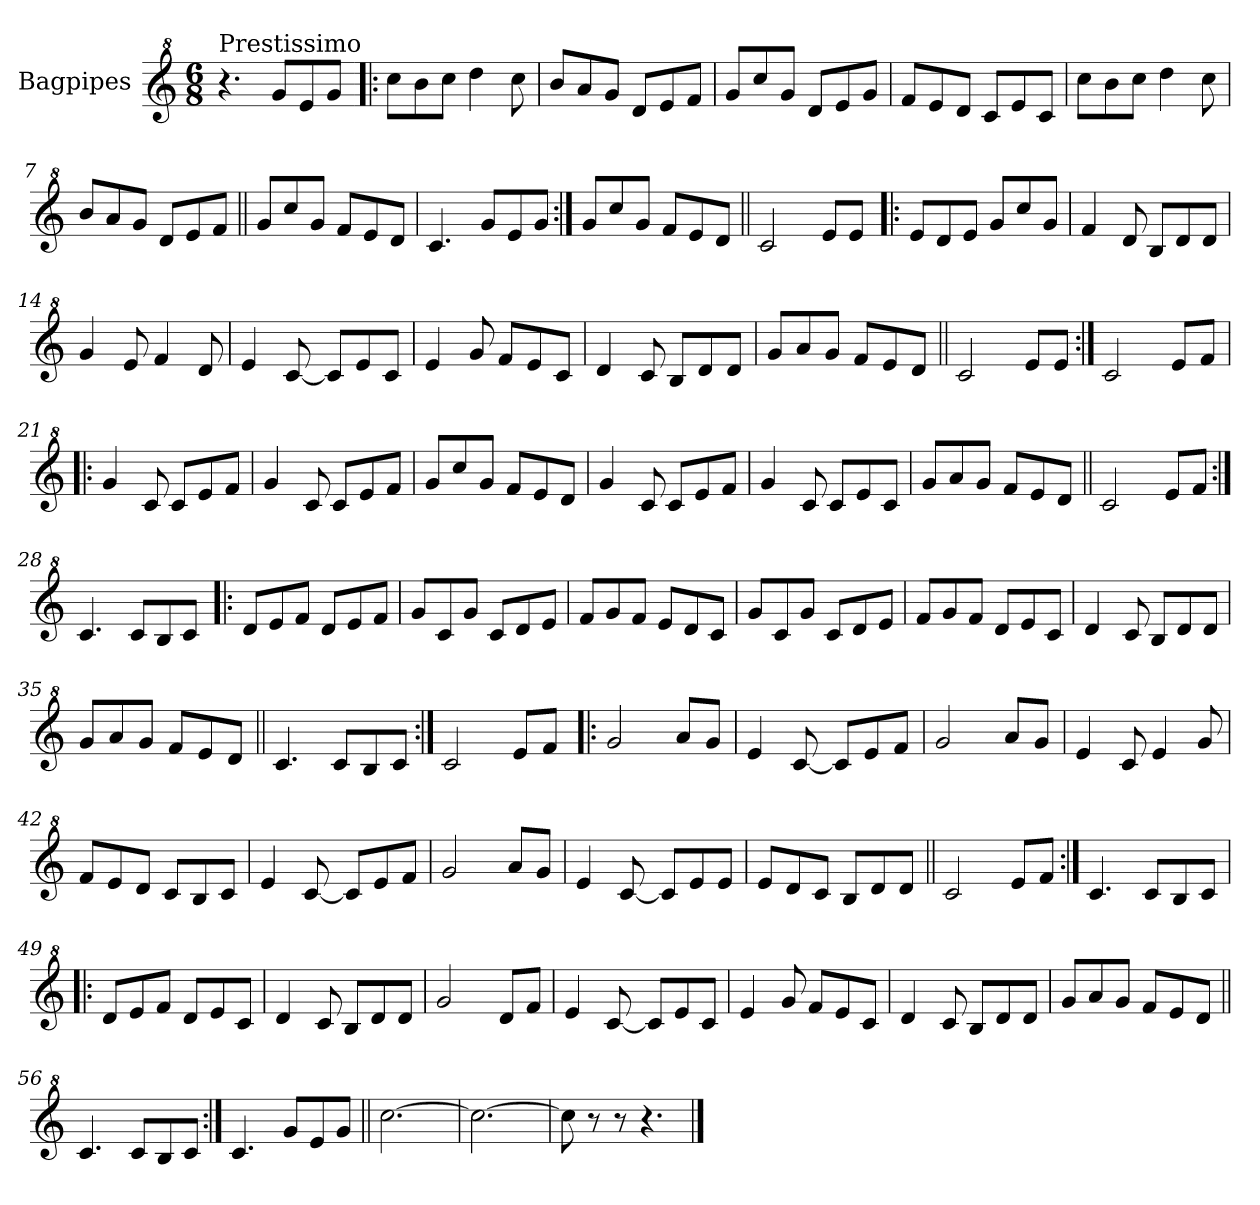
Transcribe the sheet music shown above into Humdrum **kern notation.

**kern
*part1
*staff1
*I"Bagpipes
*I'Bag
*clefG^2
*k[]
*C:
*M6/8
=1
!LO:TX:a:t=Prestissimo
4.r
8gg/L
8ee/
8gg/J
=2!|:
8ccc\L
8bb\
8ccc\J
4ddd\
8ccc\
=3
8bb/L
8aa/
8gg/J
8dd/L
8ee/
8ff/J
=4
8gg/L
8ccc/
8gg/J
8dd/L
8ee/
8gg/J
=5
8ff/L
8ee/
8dd/J
8cc/L
8ee/
8cc/J
=6
8ccc\L
8bb\
8ccc\J
4ddd\
8ccc\
=7
8bb/L
8aa/
8gg/J
8dd/L
8ee/
8ff/J
!!LO:LB:g=z
=8||
8gg/L
8ccc/
8gg/J
8ff/L
8ee/
8dd/J
=9
4.cc/
8gg/L
8ee/
8gg/J
=10:|!
8gg/L
8ccc/
8gg/J
8ff/L
8ee/
8dd/J
=11||
2cc/
8ee/L
8ee/J
=12!|:
8ee/L
8dd/
8ee/J
8gg/L
8ccc/
8gg/J
=13
4ff/
8dd/
8b/L
8dd/
8dd/J
=14
4gg/
8ee/
4ff/
8dd/
=15
4ee/
[8cc/
8cc/L]
8ee/
8cc/J
!!LO:LB:g=z
=16
4ee/
8gg/
8ff/L
8ee/
8cc/J
=17
4dd/
8cc/
8b/L
8dd/
8dd/J
=18
8gg/L
8aa/
8gg/J
8ff/L
8ee/
8dd/J
=19||
2cc/
8ee/L
8ee/J
=20:|!
2cc/
8ee/L
8ff/J
=21!|:
4gg/
8cc/
8cc/L
8ee/
8ff/J
=22
4gg/
8cc/
8cc/L
8ee/
8ff/J
=23
8gg/L
8ccc/
8gg/J
8ff/L
8ee/
8dd/J
!!LO:LB:g=z
=24
4gg/
8cc/
8cc/L
8ee/
8ff/J
=25
4gg/
8cc/
8cc/L
8ee/
8cc/J
=26
8gg/L
8aa/
8gg/J
8ff/L
8ee/
8dd/J
=27||
2cc/
8ee/L
8ff/J
=28:|!
4.cc/
8cc/L
8b/
8cc/J
=29!|:
8dd/L
8ee/
8ff/J
8dd/L
8ee/
8ff/J
=30
8gg/L
8cc/
8gg/J
8cc/L
8dd/
8ee/J
=31
8ff/L
8gg/
8ff/J
8ee/L
8dd/
8cc/J
!!LO:LB:g=z
=32
8gg/L
8cc/
8gg/J
8cc/L
8dd/
8ee/J
=33
8ff/L
8gg/
8ff/J
8dd/L
8ee/
8cc/J
=34
4dd/
8cc/
8b/L
8dd/
8dd/J
=35
8gg/L
8aa/
8gg/J
8ff/L
8ee/
8dd/J
=36||
4.cc/
8cc/L
8b/
8cc/J
=37:|!
2cc/
8ee/L
8ff/J
=38!|:
2gg/
8aa/L
8gg/J
=39
4ee/
[8cc/
8cc/L]
8ee/
8ff/J
=40
2gg/
8aa/L
8gg/J
!!LO:LB:g=z
=41
4ee/
8cc/
4ee/
8gg/
=42
8ff/L
8ee/
8dd/J
8cc/L
8b/
8cc/J
=43
4ee/
[8cc/
8cc/L]
8ee/
8ff/J
=44
2gg/
8aa/L
8gg/J
=45
4ee/
[8cc/
8cc/L]
8ee/
8ee/J
=46
8ee/L
8dd/
8cc/J
8b/L
8dd/
8dd/J
=47||
2cc/
8ee/L
8ff/J
=48:|!
4.cc/
8cc/L
8b/
8cc/J
!!LO:LB:g=z
=49!|:
8dd/L
8ee/
8ff/J
8dd/L
8ee/
8cc/J
=50
4dd/
8cc/
8b/L
8dd/
8dd/J
=51
2gg/
8dd/L
8ff/J
=52
4ee/
[8cc/
8cc/L]
8ee/
8cc/J
=53
4ee/
8gg/
8ff/L
8ee/
8cc/J
=54
4dd/
8cc/
8b/L
8dd/
8dd/J
=55
8gg/L
8aa/
8gg/J
8ff/L
8ee/
8dd/J
=56||
4.cc/
8cc/L
8b/
8cc/J
!!LO:LB:g=z
=57:|!
4.cc/
8gg/L
8ee/
8gg/J
=58||
[2.ccc\
=59
2.ccc\_
=60
8ccc\]
8r
8r
4.r
==
*-
